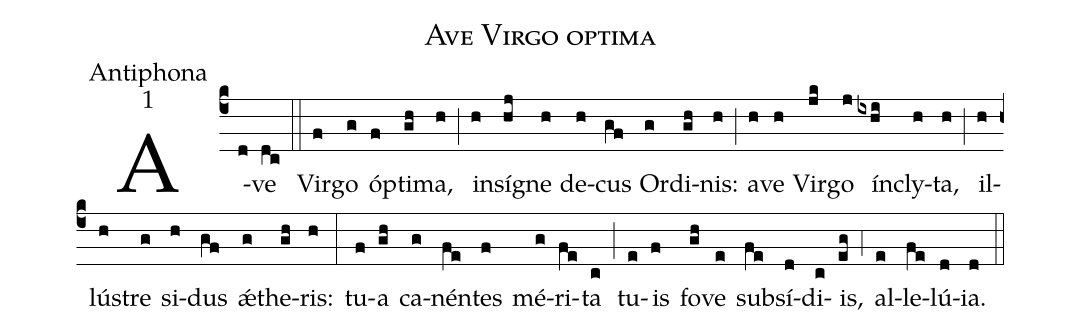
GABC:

name:Ave Virgo optima;
office-part:Antiphona;
mode:1;
%%
(c4) A(d)ve(dc) (::)
Vir(f)go(g) óp(f)ti(gh)ma,(h) (;) in(h)sí(hj)gne(h) de(h)cus(gf) Or(g)di(gh)nis:(h) (;) a(h)ve(h) Vir(jk)go(j) ín(ixhi)cly(h)ta,(h) (;) il(h)lú(h)stre(g) si(h)dus(gf) {<sp>'ae</sp>}(g)the(gh)ris:(h) (:)
tu(f)a(gh) ca(g)nén(fe)tes(f) mé(g)ri(fe)ta(c) (;) tu(e)is(f) fo(gh)ve(e) sub(fe)sí(d)di(c)is,(eg) (,4) al(e)le(fe)lú(d)ia.(d) (::)
